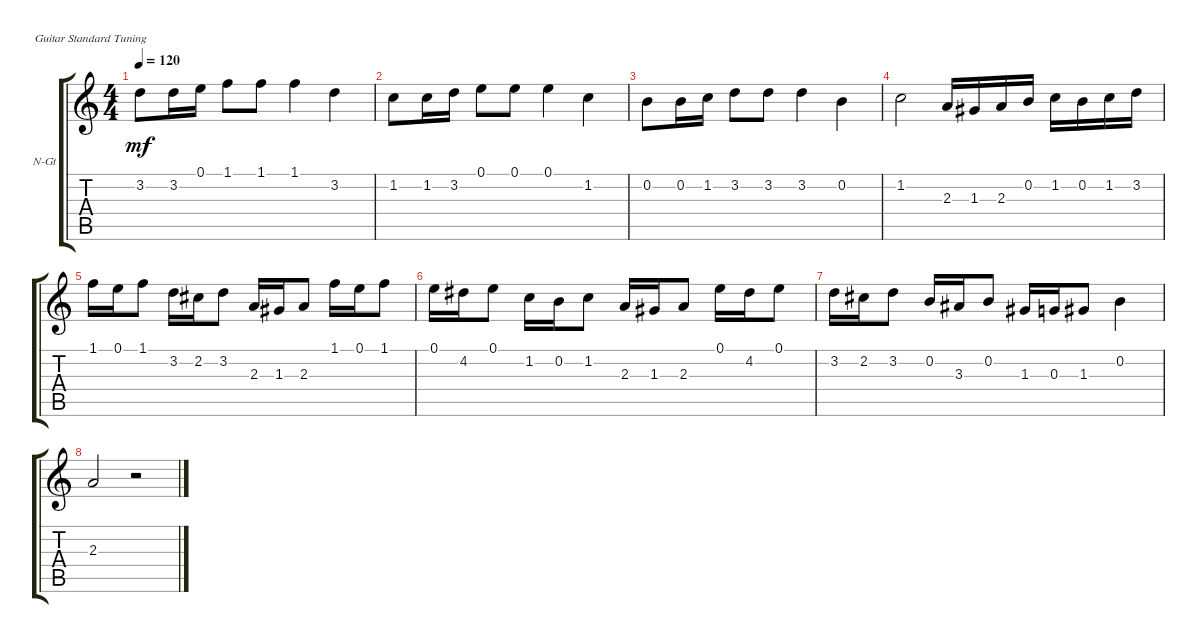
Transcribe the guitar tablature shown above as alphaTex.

\defaultSystemsLayout 4
\bracketExtendMode groupsimilarinstruments
\firstSystemTrackNameOrientation horizontal
\otherSystemsTrackNameOrientation horizontal
\track ("Nylon Guitar" "N-Gt") {instrument acousticguitarnylon}
\staff {score tabs}
\tuning (E4 B3 G3 D3 A2 E2)
\ts (4 4)
\tempo 120
\clef g2
\ks c
3.2.8{dy mf} 3.2.16 0.1.16 1.1.8 1.1.8 1.1.4 3.2.4 |
1.2.8 1.2.16 3.2.16 0.1.8 0.1.8 0.1.4 1.2.4 |
0.2.8 0.2.16 1.2.16 3.2.8 3.2.8 3.2.4 0.2.4 |
1.2.2 2.3.16 1.3.16 2.3.16 0.2.16 1.2.16 0.2.16 1.2.16 3.2.16 |
1.1.16 0.1.16 1.1.8 3.2.16 2.2.16 3.2.8 2.3.16 1.3.16 2.3.8 1.1.16 0.1.16 1.1.8 |
0.1.16 4.2.16 0.1.8 1.2.16 0.2.16 1.2.8 2.3.16 1.3.16 2.3.8 0.1.16 4.2.16 0.1.8 |
3.2.16 2.2.16 3.2.8 0.2.16 3.3.16 0.2.8 1.3.16 0.3.16 1.3.8 0.2.4 |
2.3.2 r.2
